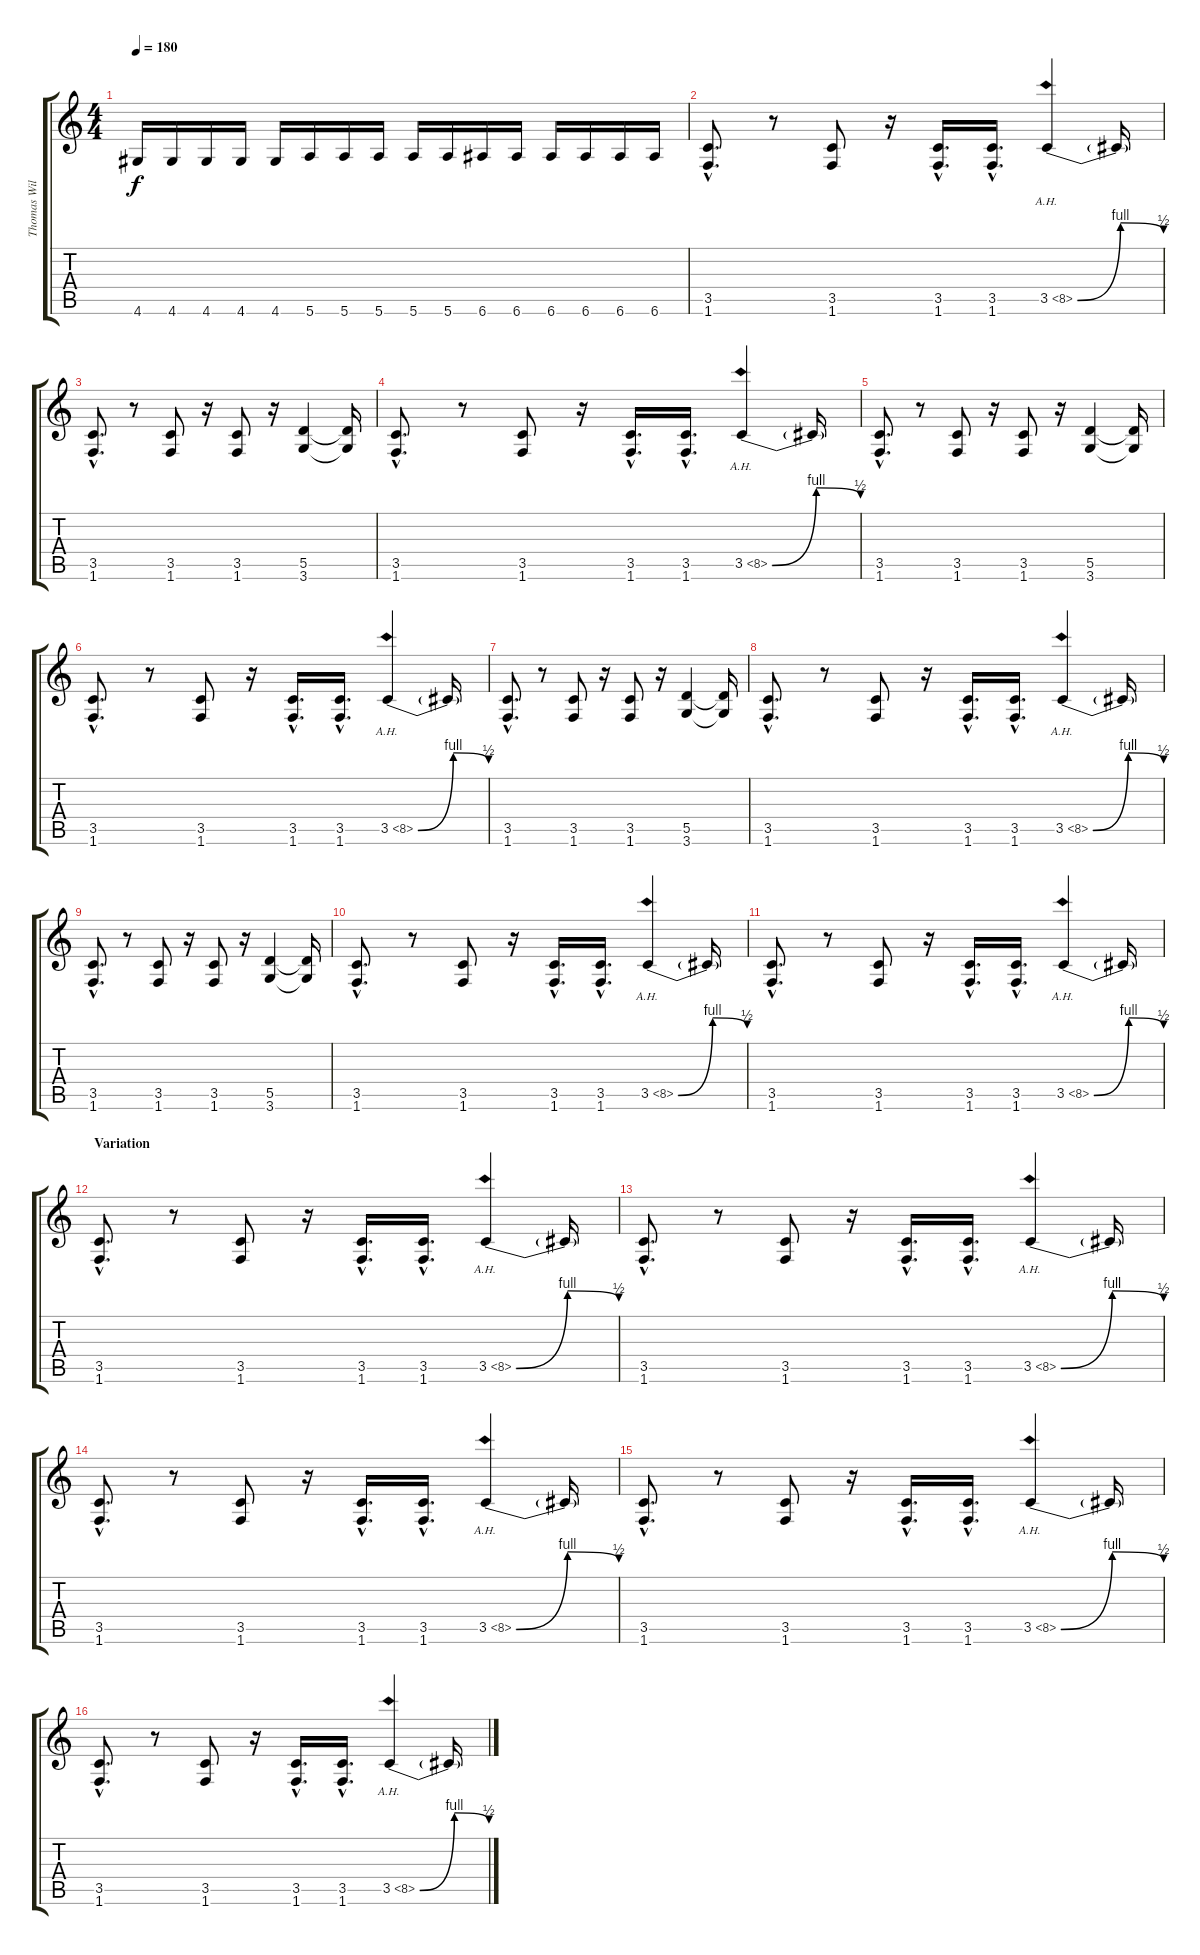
\track ("Thomas Wilkinson" "Thomas Wil") {instrument distortionguitar}
\staff {score tabs}
\tuning (E4 B3 G3 D3 A2 E2) {hide}
\ts (4 4)
\tempo 180
\clef g2
\ks c
4.6.16{dy f} 4.6.16 4.6.16 4.6.16 4.6.16 5.6.16 5.6.16 5.6.16 5.6.16 5.6.16 6.6.16 6.6.16 6.6.16 6.6.16 6.6.16 6.6.16 |
(3.5{hac} 1.6{hac}).8{d} r.8 (3.5 1.6).8 r.16 (3.5{hac} 1.6{hac}).16{d} (3.5{hac} 1.6{hac}).16{d} 3.5{be (bendrelease 0 0 30 4 30 4 60 2) ah 5}.4 3.5{t}.16 |
(3.5{hac} 1.6{hac}).8{d} r.8 (3.5 1.6).8 r.16 (3.5 1.6).8 r.16 (5.5 3.6).4 (5.5{t} 3.6{t}).16 |
(3.5{hac} 1.6{hac}).8{d} r.8 (3.5 1.6).8 r.16 (3.5{hac} 1.6{hac}).16{d} (3.5{hac} 1.6{hac}).16{d} 3.5{be (bendrelease 0 0 30 4 30 4 60 2) ah 5}.4 3.5{t}.16 |
(3.5{hac} 1.6{hac}).8{d} r.8 (3.5 1.6).8 r.16 (3.5 1.6).8 r.16 (5.5 3.6).4 (5.5{t} 3.6{t}).16 |
(3.5{hac} 1.6{hac}).8{d} r.8 (3.5 1.6).8 r.16 (3.5{hac} 1.6{hac}).16{d} (3.5{hac} 1.6{hac}).16{d} 3.5{be (bendrelease 0 0 30 4 30 4 60 2) ah 5}.4 3.5{t}.16 |
(3.5{hac} 1.6{hac}).8{d} r.8 (3.5 1.6).8 r.16 (3.5 1.6).8 r.16 (5.5 3.6).4 (5.5{t} 3.6{t}).16 |
(3.5{hac} 1.6{hac}).8{d} r.8 (3.5 1.6).8 r.16 (3.5{hac} 1.6{hac}).16{d} (3.5{hac} 1.6{hac}).16{d} 3.5{be (bendrelease 0 0 30 4 30 4 60 2) ah 5}.4 3.5{t}.16 |
(3.5{hac} 1.6{hac}).8{d} r.8 (3.5 1.6).8 r.16 (3.5 1.6).8 r.16 (5.5 3.6).4 (5.5{t} 3.6{t}).16 |
(3.5{hac} 1.6{hac}).8{d} r.8 (3.5 1.6).8 r.16 (3.5{hac} 1.6{hac}).16{d} (3.5{hac} 1.6{hac}).16{d} 3.5{be (bendrelease 0 0 30 4 30 4 60 2) ah 5}.4 3.5{t}.16 |
(3.5{hac} 1.6{hac}).8{d} r.8 (3.5 1.6).8 r.16 (3.5{hac} 1.6{hac}).16{d} (3.5{hac} 1.6{hac}).16{d} 3.5{be (bendrelease 0 0 30 4 30 4 60 2) ah 5}.4 3.5{t}.16 |
\section ("" "Variation")
(3.5{hac} 1.6{hac}).8{d} r.8 (3.5 1.6).8 r.16 (3.5{hac} 1.6{hac}).16{d} (3.5{hac} 1.6{hac}).16{d} 3.5{be (bendrelease 0 0 30 4 30 4 60 2) ah 5}.4 3.5{t}.16 |
(3.5{hac} 1.6{hac}).8{d} r.8 (3.5 1.6).8 r.16 (3.5{hac} 1.6{hac}).16{d} (3.5{hac} 1.6{hac}).16{d} 3.5{be (bendrelease 0 0 30 4 30 4 60 2) ah 5}.4 3.5{t}.16 |
(3.5{hac} 1.6{hac}).8{d} r.8 (3.5 1.6).8 r.16 (3.5{hac} 1.6{hac}).16{d} (3.5{hac} 1.6{hac}).16{d} 3.5{be (bendrelease 0 0 30 4 30 4 60 2) ah 5}.4 3.5{t}.16 |
(3.5{hac} 1.6{hac}).8{d} r.8 (3.5 1.6).8 r.16 (3.5{hac} 1.6{hac}).16{d} (3.5{hac} 1.6{hac}).16{d} 3.5{be (bendrelease 0 0 30 4 30 4 60 2) ah 5}.4 3.5{t}.16 |
(3.5{hac} 1.6{hac}).8{d} r.8 (3.5 1.6).8 r.16 (3.5{hac} 1.6{hac}).16{d} (3.5{hac} 1.6{hac}).16{d} 3.5{be (bendrelease 0 0 30 4 30 4 60 2) ah 5}.4 3.5{t}.16
